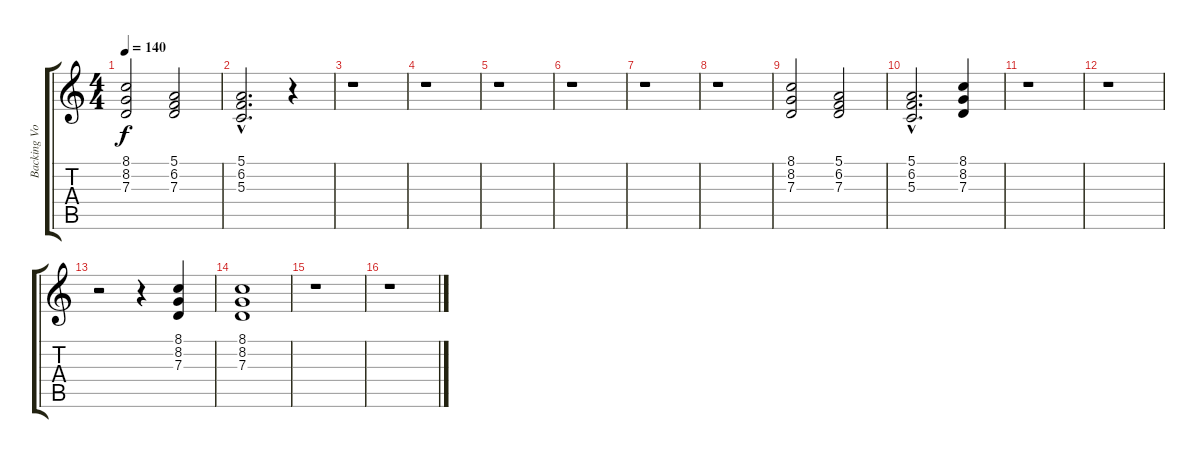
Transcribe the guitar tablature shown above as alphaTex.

\track ("Backing Vocals / Choir" "Backing Vo") {instrument choiraahs}
\staff {score tabs}
\tuning (E4 B3 G3 D3 A2 E2) {hide}
\ts (4 4)
\tempo 140
\clef g2
\ks c
(8.1 8.2 7.3).2{dy f} (5.1 6.2 7.3).2 |
(5.1{hac} 6.2{hac} 5.3{hac}).2{d} r.4 |
r.1 |
r.1 |
r.1 |
r.1 |
r.1 |
r.1 |
(8.1 8.2 7.3).2 (5.1 6.2 7.3).2 |
(5.1{hac} 6.2{hac} 5.3{hac}).2{d} (8.1 8.2 7.3).4 |
r.1 |
r.1 |
r.2 r.4 (8.1 8.2 7.3).4 |
(8.1 8.2 7.3).1 |
r.1 |
r.1
